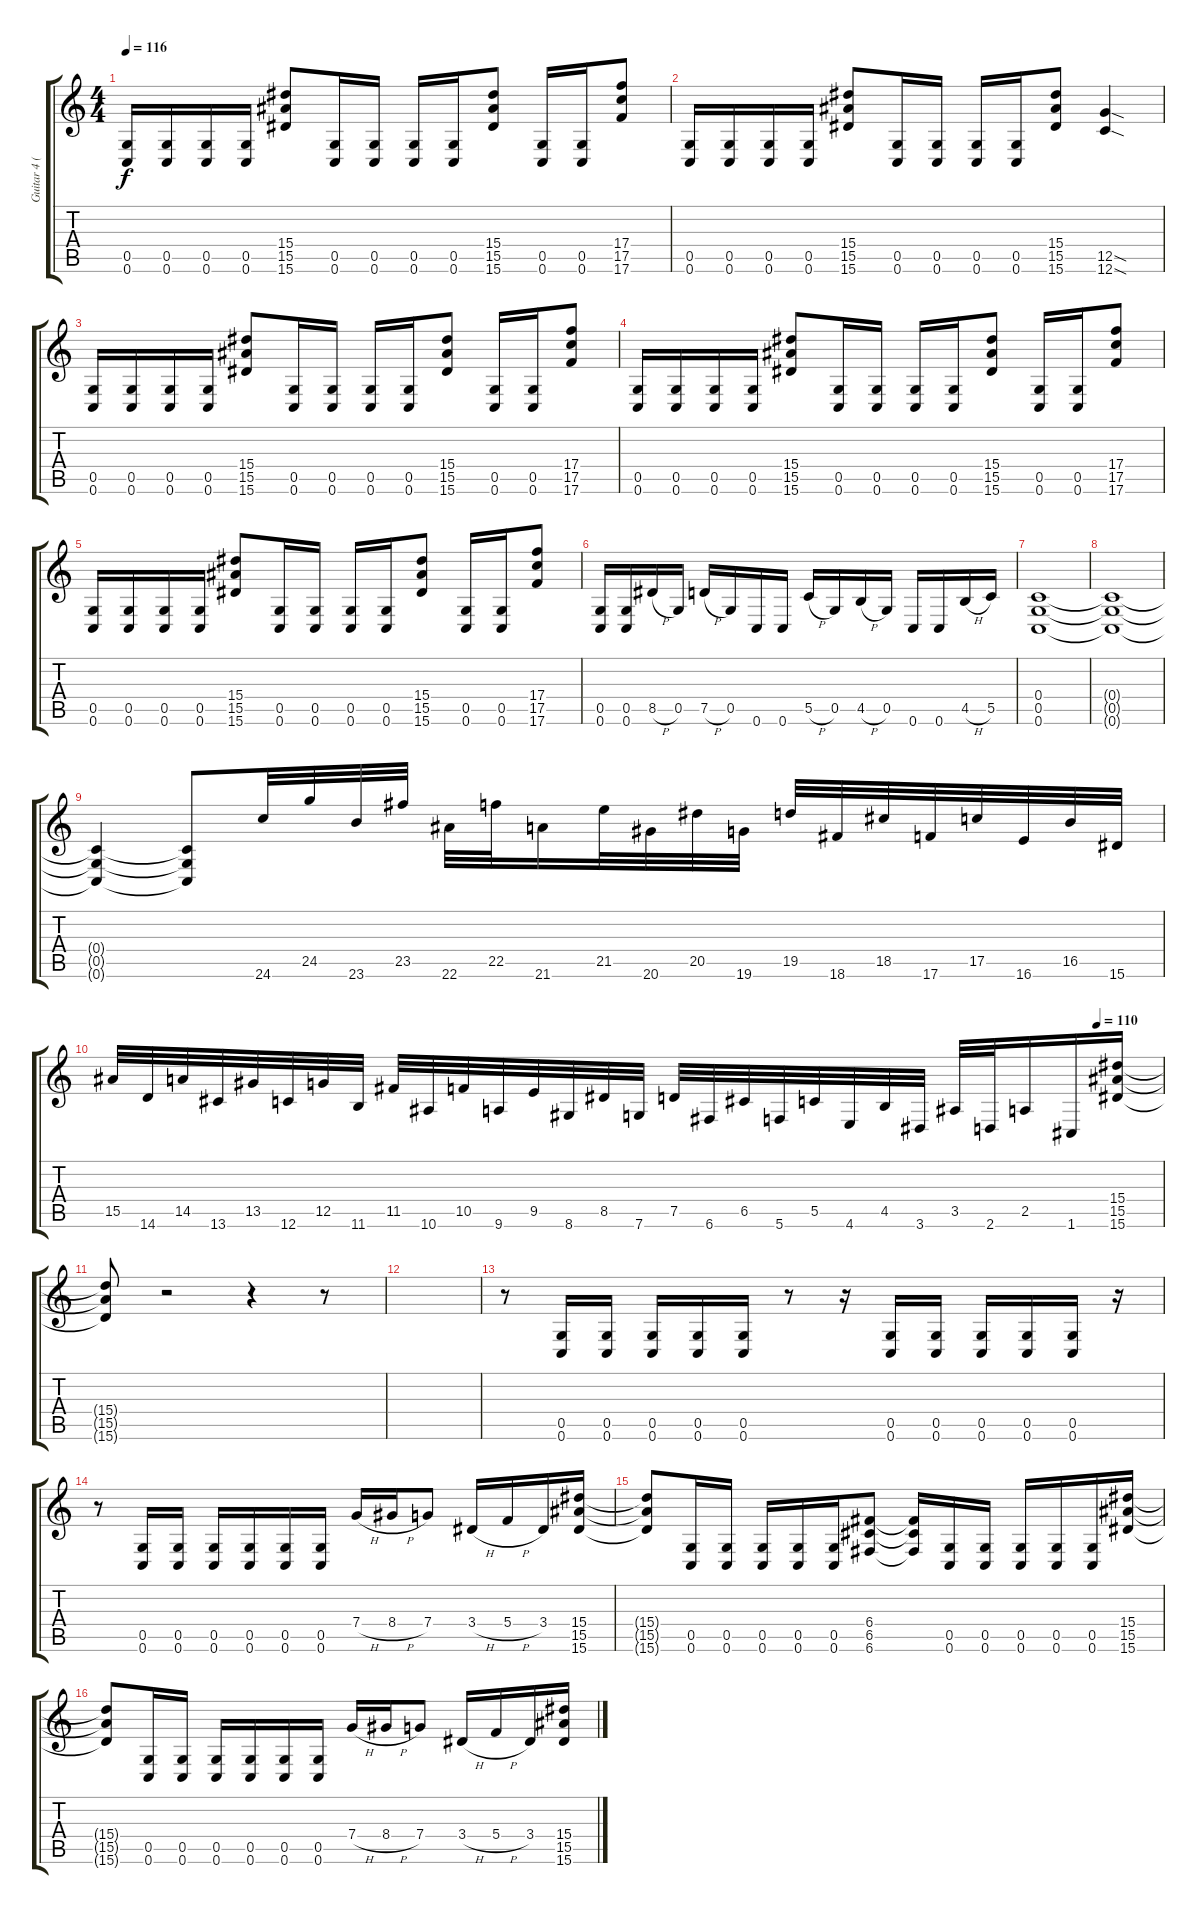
\track ("Guitar 4 (Clean- Tuck)" "Guitar 4 (") {instrument electricguitarclean}
\staff {score tabs}
\tuning (D4 A3 F3 C3 G2 C2) {hide}
\ts (4 4)
\tempo 116
\clef g2
\ks c
(0.5 0.6).16{dy f} (0.5 0.6).16 (0.5 0.6).16 (0.5 0.6).16 (15.4 15.5 15.6).8 (0.5 0.6).16 (0.5 0.6).16 (0.5 0.6).16 (0.5 0.6).16 (15.4 15.5 15.6).8 (0.5 0.6).16 (0.5 0.6).16 (17.4 17.5 17.6).8 |
(0.5 0.6).16 (0.5 0.6).16 (0.5 0.6).16 (0.5 0.6).16 (15.4 15.5 15.6).8 (0.5 0.6).16 (0.5 0.6).16 (0.5 0.6).16 (0.5 0.6).16 (15.4 15.5 15.6).8 (12.5{sod} 12.6{sod}).4 |
(0.5 0.6).16 (0.5 0.6).16 (0.5 0.6).16 (0.5 0.6).16 (15.4 15.5 15.6).8 (0.5 0.6).16 (0.5 0.6).16 (0.5 0.6).16 (0.5 0.6).16 (15.4 15.5 15.6).8 (0.5 0.6).16 (0.5 0.6).16 (17.4 17.5 17.6).8 |
(0.5 0.6).16 (0.5 0.6).16 (0.5 0.6).16 (0.5 0.6).16 (15.4 15.5 15.6).8 (0.5 0.6).16 (0.5 0.6).16 (0.5 0.6).16 (0.5 0.6).16 (15.4 15.5 15.6).8 (0.5 0.6).16 (0.5 0.6).16 (17.4 17.5 17.6).8 |
(0.5 0.6).16 (0.5 0.6).16 (0.5 0.6).16 (0.5 0.6).16 (15.4 15.5 15.6).8 (0.5 0.6).16 (0.5 0.6).16 (0.5 0.6).16 (0.5 0.6).16 (15.4 15.5 15.6).8 (0.5 0.6).16 (0.5 0.6).16 (17.4 17.5 17.6).8 |
(0.5 0.6).16 (0.5 0.6).16 8.5{h}.16 0.5.16 7.5{h}.16 0.5.16 0.6.16 0.6.16 5.5{h}.16 0.5.16 4.5{h}.16 0.5.16 0.6.16 0.6.16 4.5{h}.16 5.5.16 |
(0.4 0.5 0.6).1 |
(0.4{t} 0.5{t} 0.6{t}).1 |
(0.4{t} 0.5{t} 0.6{t}).4 (0.4{t} 0.5{t} 0.6{t}).8 24.6.32{instrument guitarfretnoise} 24.5.32 23.6.32 23.5.32 22.6.32 22.5.32 21.6.16 21.5.32 20.6.32 20.5.32 19.6.32 19.5.32 18.6.32 18.5.32 17.6.32 17.5.32 16.6.32 16.5.32 15.6.32 |
\tempo (110 0.9375)
15.5.32 14.6.32 14.5.32 13.6.32 13.5.32 12.6.32 12.5.32 11.6.32 11.5.32 10.6.32 10.5.32 9.6.32 9.5.32 8.6.32 8.5.32 7.6.32 7.5.32 6.6.32 6.5.32 5.6.32 5.5.32 4.6.32 4.5.32 3.6.32 3.5.32 2.6.32 2.5.16 1.6.16 (15.4 15.5 15.6).16{balance 16 instrument distortionguitar} |
(15.4{t} 15.5{t} 15.6{t}).8 r.2 r.4 r.8 |
|
r.8 (0.5 0.6).16 (0.5 0.6).16 (0.5 0.6).16 (0.5 0.6).16 (0.5 0.6).16 r.8 r.16 (0.5 0.6).16 (0.5 0.6).16 (0.5 0.6).16 (0.5 0.6).16 (0.5 0.6).16 r.16 |
r.8 (0.5 0.6).16 (0.5 0.6).16 (0.5 0.6).16 (0.5 0.6).16 (0.5 0.6).16 (0.5 0.6).16 7.4{h}.16 8.4{h}.16 7.4.8 3.4{h}.16 5.4{h}.16 3.4.16 (15.4 15.5 15.6).16 |
(15.4{t} 15.5{t} 15.6{t}).8 (0.5 0.6).16 (0.5 0.6).16 (0.5 0.6).16 (0.5 0.6).16 (0.5 0.6).16 (6.4 6.5 6.6).8 (6.4{t} 6.5{t} 6.6{t}).16 (0.5 0.6).16 (0.5 0.6).16 (0.5 0.6).16 (0.5 0.6).16 (0.5 0.6).16 (15.4 15.5 15.6).16 |
(15.4{t} 15.5{t} 15.6{t}).8 (0.5 0.6).16 (0.5 0.6).16 (0.5 0.6).16 (0.5 0.6).16 (0.5 0.6).16 (0.5 0.6).16 7.4{h}.16 8.4{h}.16 7.4.8 3.4{h}.16 5.4{h}.16 3.4.16 (15.4 15.5 15.6).16
